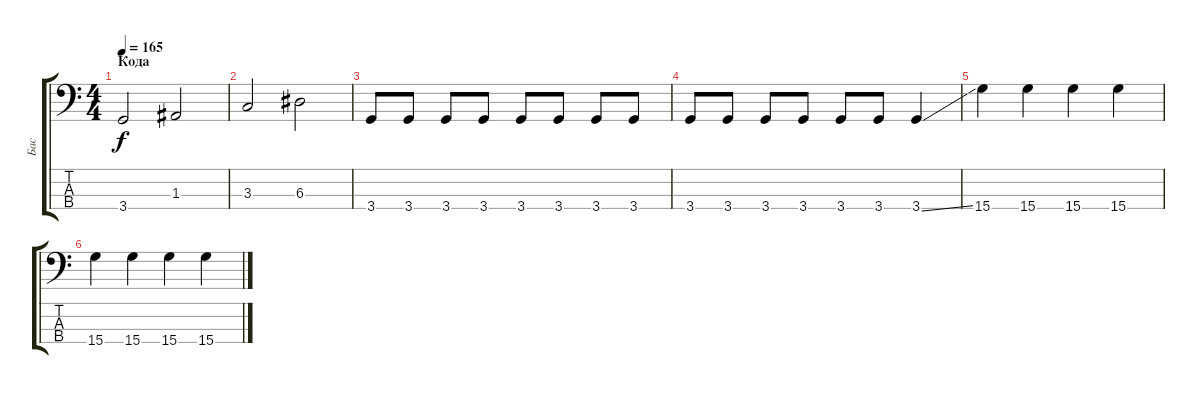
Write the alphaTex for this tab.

\track ("Бас" "Бас") {instrument electricbassfinger}
\staff {score tabs}
\tuning (G2 D2 A1 E1) {hide}
\ts (4 4)
\section ("" "Кода")
\tempo 165
\clef f4
\ks c
3.4.2{dy f} 1.3.2 |
3.3.2 6.3.2 |
3.4.8 3.4.8 3.4.8 3.4.8 3.4.8 3.4.8 3.4.8 3.4.8 |
3.4.8 3.4.8 3.4.8 3.4.8 3.4.8 3.4.8 3.4{ss}.4 |
15.4.4 15.4.4 15.4.4 15.4.4 |
15.4.4 15.4.4 15.4.4 15.4.4
